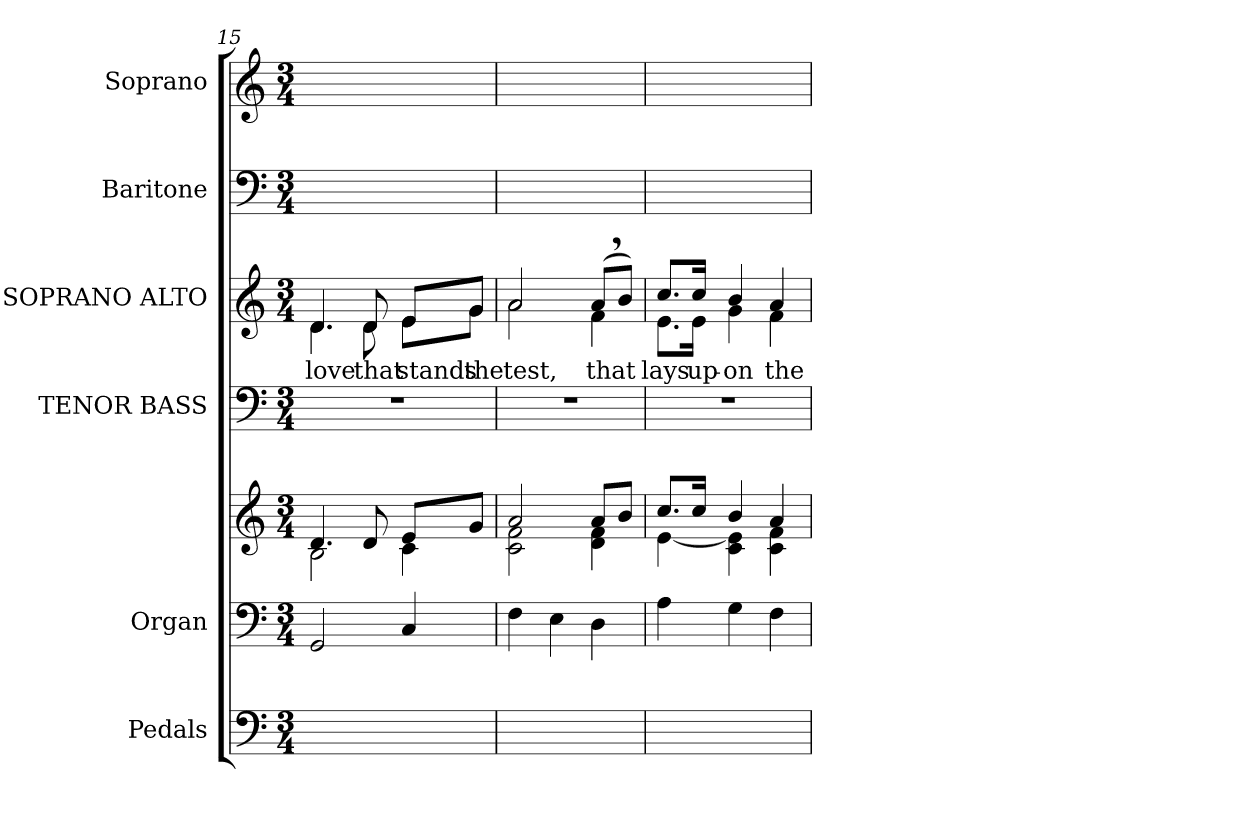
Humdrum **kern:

**kern	**kern	**kern	**kern	**kern	**text	**kern	**kern
*part6	*part5	*part5	*part4	*part3	*part3	*part2	*part1
*staff7	*staff6	*staff5	*staff4	*staff3	*staff3	*staff2	*staff1
*I"Pedals	*I"Organ	*	*I"TENOR BASS	*I"SOPRANO ALTO	*	*I"Baritone	*I"Soprano
*I'Ped.	*I'Org.	*	*I'B.	*I'S.	*	*I'Bar.	*I'S.
*clefF4	*clefF4	*clefG2	*clefF4	*clefG2	*	*clefF4	*clefG2
*k[]	*k[]	*k[]	*k[]	*k[]	*	*k[]	*k[]
*C:	*C:	*C:	*C:	*C:	*	*C:	*C:
*M3/4	*M3/4	*M3/4	*M3/4	*M3/4	*	*M3/4	*M3/4
=15	=15	=15	=15	=15	=15	=15	=15
*	*	*^	*	*	*	*	*
!	!	!	!	!LO:N:vis=1	!	!	!	!
*	*	*	*	*	*^	*	*	*
!	!	!	!	!	!	!	!LO:LY:b:color=#000000	!LO:N:vis=1	!
2GGi/yy	2GGi/	4.di/	2Bi\	2.r	4.di/	4.di\	love	2.ryy	4.di/yy
!	!	!	!	!	!	!	!LO:LY:b:color=#000000	!	!
.	.	8di/	.	.	8di/	8di\	that	.	8di/yy
!	!	!	!	!	!	!	!LO:LY:b:color=#000000	!	!
4Ci/yy	4Ci/	8ei/L	4ci\	.	8ei/L	8ei\L	stands	.	8ei/Lyy
!	!	!	!	!	!	!	!LO:LY:b:color=#000000	!	!
.	.	8gi/J	.	.	8gi/J	8gi\J	the	.	8gi/Jyy
=16	=16	=16	=16	=16	=16	=16	=16	=16	=16
!	!	!	!	!LO:N:vis=1	!	!	!	!	!
!	!	!	!	!	!	!	!LO:LY:b:color=#000000	!LO:N:vis=1	!
4Fi\yy	4Fi\	2ai/	2ci\ 2fi	2.r	2ai/	2ai\	test,	2.ryy	2ai/yy
4Ei\yy	4Ei\	.	.	.	.	.	.	.	.
!	!	!	!	!	!	!	!LO:LY:b:color=#000000	!	!
4Di\yy	4Di\	8ai/L	4di\ 4fi	.	(8a,i/L	4fi\	that	.	(8a,i/Lyy
.	.	8bi/J	.	.	8bi/J)	.	.	.	8bi/Jyy)
=17	=17	=17	=17	=17	=17	=17	=17	=17	=17
!	!	!	!	!LO:N:vis=1	!	!	!	!	!
!	!	!	!	!	!	!	!LO:LY:b:color=#000000	!LO:N:vis=1	!
4Ai\yy	4Ai\	8.cci/L	[>4ei\	2.r	8.cci/L	8.ei\L	lays	2.ryy	8.cci\Lyy
!	!	!	!	!	!	!	!LO:LY:b:color=#000000	!	!
.	.	16cci/Jk	.	.	16cci/Jk	16ei\Jk	up-	.	16cci\Jkyy
!	!	!	!	!	!	!	!LO:LY:b:color=#000000	!	!
4Gi\yy	4Gi\	4bi/	4ci\ 4ei]	.	4bi/	4gi\	-on	.	4bi\yy
!	!	!	!	!	!	!	!LO:LY:b:color=#000000	!	!
4Fi\yy	4Fi\	4ai/	4ci\ 4fi	.	4ai/	4fi\	the	.	4ai/yy
*	*	*v	*v	*	*v	*v	*	*	*
=	=	=	=	=	=	=	=
*-	*-	*-	*-	*-	*-	*-	*-
